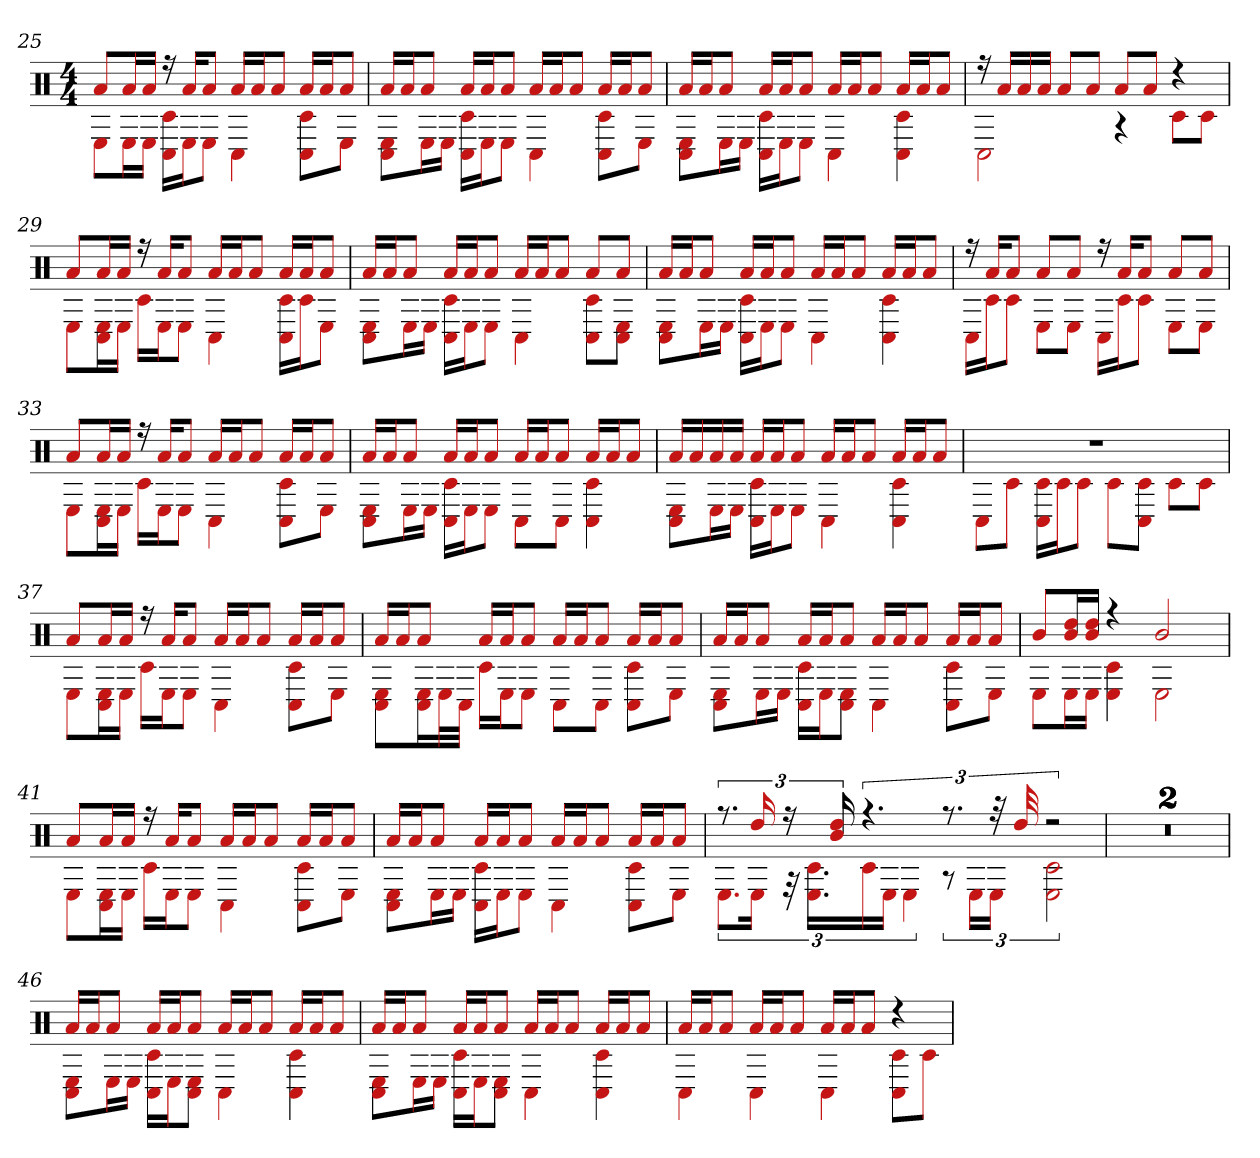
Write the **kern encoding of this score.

**kern
*part1
*staff1
*clefX
*k[]
*M4/4
=25
*^
8aL	8EL
16aL	16EL
16aJJ	16EJJ
16r	16C# 16c#LL
16aKL	16EJ
8aJ	8EJ
16aLL	4C#
16aJ	.
8aJ	.
16aLL	8C# 8c#L
16aJ	.
8aJ	8EJ
=26	=26
16aLL	8C# 8EL
16aJ	.
8aJ	16EL
.	16EJJ
16aLL	16C# 16c#LL
16aJ	16EJ
8aJ	8EJ
16aLL	4C#
16aJ	.
8aJ	.
16aLL	8C# 8c#L
16aJ	.
8aJ	8EJ
=27	=27
16aLL	8C# 8EL
16aJ	.
8aJ	16EL
.	16EJJ
16aLL	16C# 16c#LL
16aJ	16EJ
8aJ	8EJ
16aLL	4C#
16aJ	.
8aJ	.
16aLL	4C# 4c#
16aJ	.
8aJ	.
=28	=28
16r	2C#
16aLL	.
16a	.
16aJJ	.
8aL	.
8aJ	.
8aL	4r
8aJ	.
4r	8c#L
.	8c#J
=29	=29
8aL	8EL
16aL	16C# 16EL
16aJJ	16EJJ
16r	16c#LL
16aKL	16EJ
8aJ	8EJ
16aLL	4C#
16aJ	.
8aJ	.
16aLL	16C# 16c#LL
16aJ	16c#J
8aJ	8EJ
=30	=30
16aLL	8C# 8EL
16aJ	.
8aJ	16EL
.	16EJJ
16aLL	16C# 16c#LL
16aJ	16EJ
8aJ	8EJ
16aLL	4C#
16aJ	.
8aJ	.
8aL	8C# 8c#L
8aJ	8C# 8EJ
=31	=31
16aLL	8C# 8EL
16aJ	.
8aJ	16EL
.	16EJJ
16aLL	16C# 16c#LL
16aJ	16EJ
8aJ	8EJ
16aLL	4C#
16aJ	.
8aJ	.
16aLL	4C# 4c#
16aJ	.
8aJ	.
=32	=32
16r	16C#LL
16aKL	16c#J
8aJ	8c#J
8aL	8EL
8aJ	8EJ
16r	16C#LL
16aKL	16c#J
8aJ	8c#J
8aL	8EL
8aJ	8EJ
=33	=33
8aL	8EL
16aL	16C# 16EL
16aJJ	16EJJ
16r	16c#LL
16aKL	16EJ
8aJ	8EJ
16aLL	4C#
16aJ	.
8aJ	.
16aLL	8C# 8c#L
16aJ	.
8aJ	8EJ
=34	=34
16aLL	8C# 8EL
16aJ	.
8aJ	16EL
.	16EJJ
16aLL	16C# 16c#LL
16aJ	16EJ
8aJ	8EJ
16aLL	8C#L
16aJ	.
8aJ	8C#J
16aLL	4C# 4c#
16aJ	.
8aJ	.
=35	=35
16aLL	8C# 8EL
16a	.
16a	16EL
16aJJ	16EJJ
16aLL	16C# 16c#LL
16aJ	16EJ
8aJ	8EJ
16aLL	4C#
16aJ	.
8aJ	.
16aLL	4C# 4c#
16aJ	.
8aJ	.
=36	=36
1r	8C#L
.	8c#J
.	16C# 16c#LL
.	16c#J
.	8c#J
.	8c#L
.	8C# 8c#J
.	8c#L
.	8c#J
=37	=37
8aL	8EL
16aL	16C# 16EL
16aJJ	16EJJ
16r	16c#LL
16aKL	16EJ
8aJ	8EJ
16aLL	4C#
16aJ	.
8aJ	.
16aLL	8C# 8c#L
16aJ	.
8aJ	8EJ
=38	=38
16aLL	8C# 8EL
16aJ	.
8aJ	16C# 16EL
.	32EL
.	32C#JJJ
16aLL	16c#LL
16aJ	16EJ
8aJ	8EJ
16aLL	8C#L
16aJ	.
8aJ	8C#J
16aLL	8C# 8c#L
16aJ	.
8aJ	8EJ
=39	=39
16aLL	8C# 8EL
16aJ	.
8aJ	16EL
.	16EJJ
16aLL	16C# 16c#LL
16aJ	16EJ
8aJ	8C# 8EJ
16aLL	4C#
16aJ	.
8aJ	.
16aLL	8C# 8c#L
16aJ	.
8aJ	8EJ
=40	=40
8bL	8EL
16dd 16bL	16EL
16dd 16bJJ	16EJJ
4r	4c# 4E
2b	2E
=41	=41
8aL	8EL
16aL	16C# 16EL
16aJJ	16EJJ
16r	16c#LL
16aKL	16EJ
8aJ	8EJ
16aLL	4C#
16aJ	.
8aJ	.
16aLL	8C# 8c#L
16aJ	.
8aJ	8EJ
=42	=42
16aLL	8C# 8EL
16aJ	.
8aJ	16EL
.	16EJJ
16aLL	16C# 16c#LL
16aJ	16EJ
8aJ	8EJ
16aLL	4C#
16aJ	.
8aJ	.
16aLL	8C# 8c#L
16aJ	.
8aJ	8EJ
=43	=43
12.r	12.EL
24dd	24EJk
24r	48r
.	24.E 24.c#LL
24dd 24b	.
6.r	24c#
.	24EJJ
.	6E
12.r	12r
.	24ELL
48r	24EJJ
48dd	.
3r	3E 3c#
=44	=44
1r	1r
=45	=45
1r	1r
=46	=46
16aLL	8C# 8EL
16aJ	.
8aJ	16EL
.	16EJJ
16aLL	16C# 16c#LL
16aJ	16EJ
8aJ	8C# 8EJ
16aLL	4C#
16aJ	.
8aJ	.
16aLL	4C# 4c#
16aJ	.
8aJ	.
=47	=47
16aLL	8C# 8EL
16aJ	.
8aJ	16EL
.	16EJJ
16aLL	16C# 16c#LL
16aJ	16EJ
8aJ	8C# 8EJ
16aLL	4C#
16aJ	.
8aJ	.
16aLL	4C# 4c#
16aJ	.
8aJ	.
=48	=48
16aLL	4C#
16aJ	.
8aJ	.
16aLL	4C#
16aJ	.
8aJ	.
16aLL	4C#
16aJ	.
8aJ	.
4r	8C# 8c#L
.	8c#J
*v	*v
=
*-
